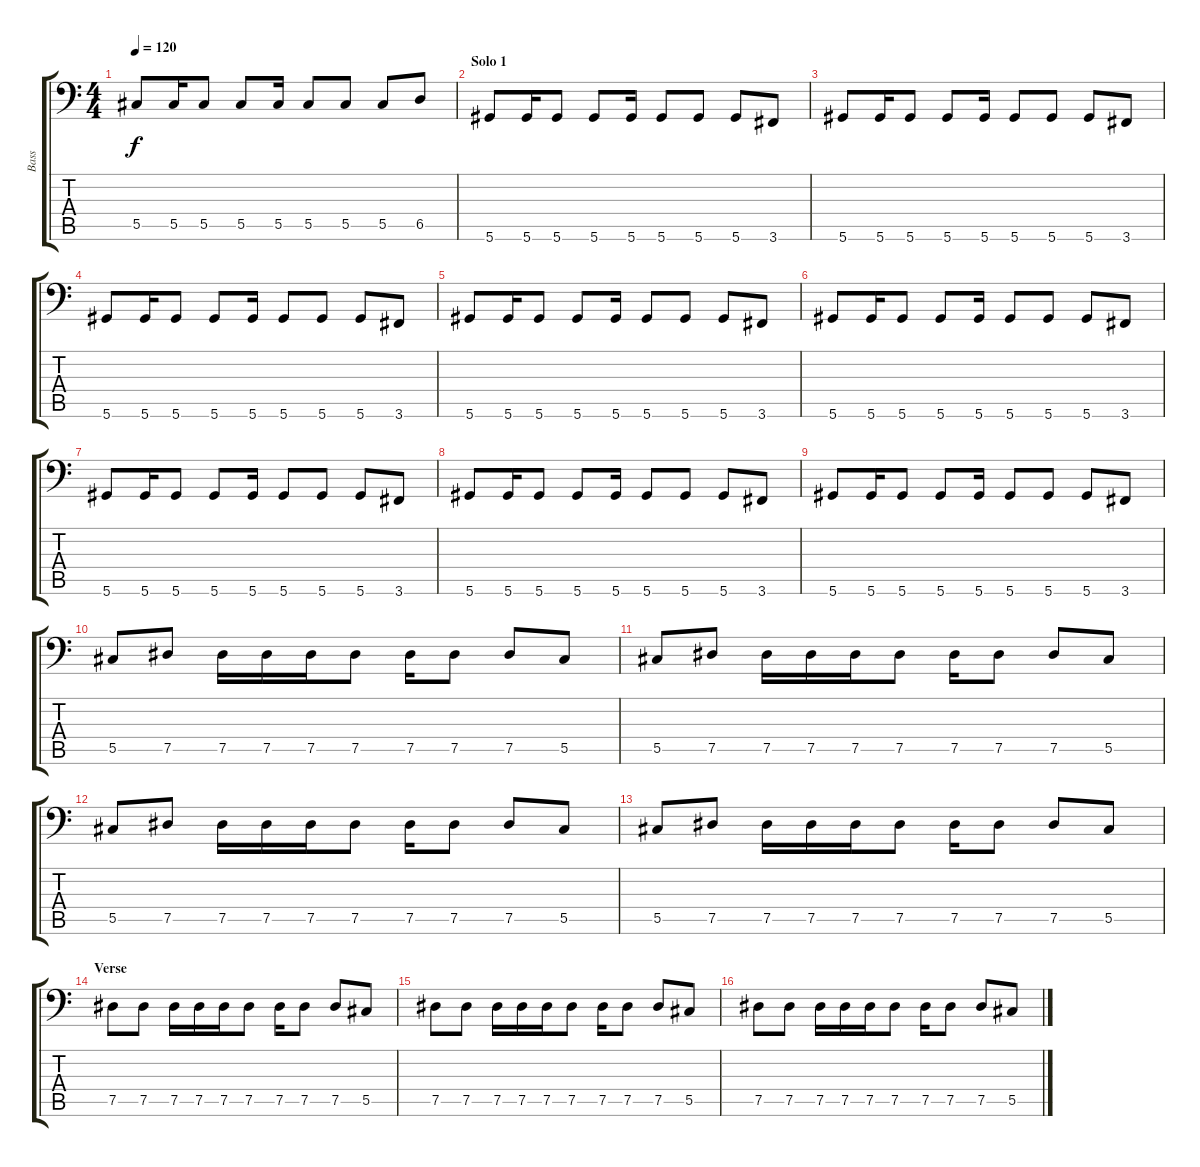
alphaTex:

\track ("Bass" "Bass") {instrument distortionguitar}
\staff {score tabs}
\tuning (Eb3 Bb2 Gb2 Db2 Ab1 Eb1) {hide}
\ts (4 4)
\tempo 120
\clef f4
\ks c
5.5.8{dy f} 5.5.16 5.5.8 5.5.8 5.5.16 5.5.8 5.5.8 5.5.8 6.5.8 |
\section ("" "Solo 1")
5.6.8 5.6.16 5.6.8 5.6.8 5.6.16 5.6.8 5.6.8 5.6.8 3.6.8 |
5.6.8 5.6.16 5.6.8 5.6.8 5.6.16 5.6.8 5.6.8 5.6.8 3.6.8 |
5.6.8 5.6.16 5.6.8 5.6.8 5.6.16 5.6.8 5.6.8 5.6.8 3.6.8 |
5.6.8 5.6.16 5.6.8 5.6.8 5.6.16 5.6.8 5.6.8 5.6.8 3.6.8 |
5.6.8 5.6.16 5.6.8 5.6.8 5.6.16 5.6.8 5.6.8 5.6.8 3.6.8 |
5.6.8 5.6.16 5.6.8 5.6.8 5.6.16 5.6.8 5.6.8 5.6.8 3.6.8 |
5.6.8 5.6.16 5.6.8 5.6.8 5.6.16 5.6.8 5.6.8 5.6.8 3.6.8 |
5.6.8 5.6.16 5.6.8 5.6.8 5.6.16 5.6.8 5.6.8 5.6.8 3.6.8 |
5.5.8 7.5.8 7.5.16 7.5.16 7.5.16 7.5.8 7.5.16 7.5.8 7.5.8 5.5.8 |
5.5.8 7.5.8 7.5.16 7.5.16 7.5.16 7.5.8 7.5.16 7.5.8 7.5.8 5.5.8 |
5.5.8 7.5.8 7.5.16 7.5.16 7.5.16 7.5.8 7.5.16 7.5.8 7.5.8 5.5.8 |
5.5.8 7.5.8 7.5.16 7.5.16 7.5.16 7.5.8 7.5.16 7.5.8 7.5.8 5.5.8 |
\section ("" "Verse")
7.5.8 7.5.8 7.5.16 7.5.16 7.5.16 7.5.8 7.5.16 7.5.8 7.5.8 5.5.8 |
7.5.8 7.5.8 7.5.16 7.5.16 7.5.16 7.5.8 7.5.16 7.5.8 7.5.8 5.5.8 |
7.5.8 7.5.8 7.5.16 7.5.16 7.5.16 7.5.8 7.5.16 7.5.8 7.5.8 5.5.8
